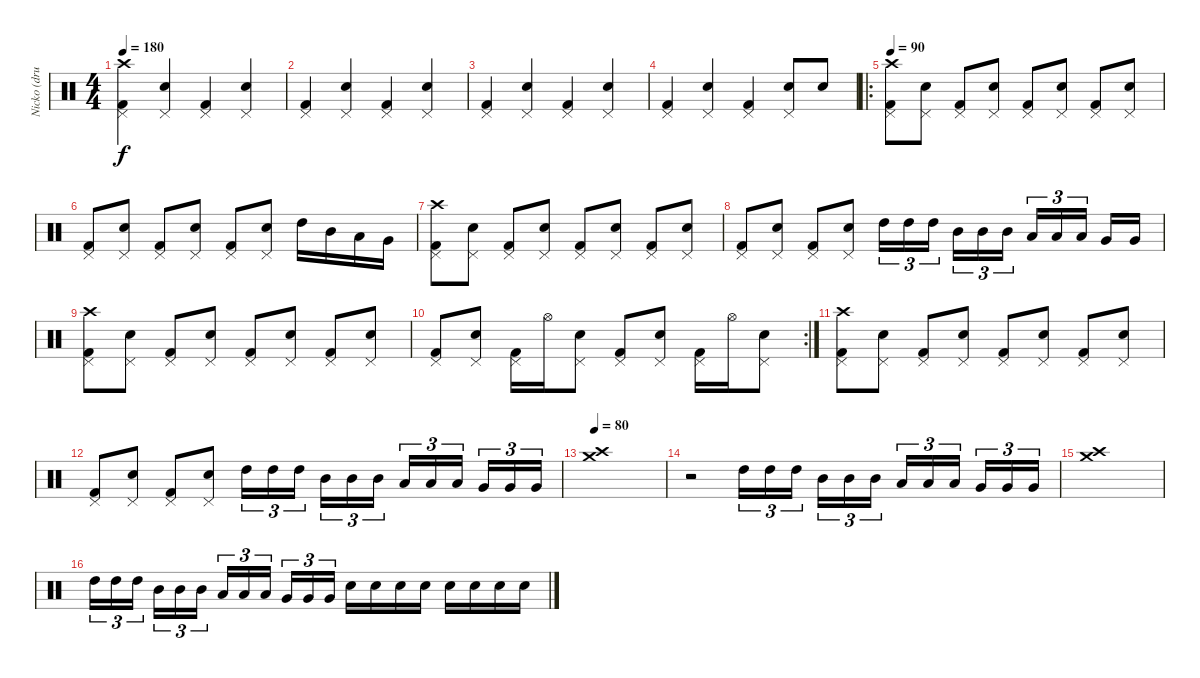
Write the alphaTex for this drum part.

\track ("Nicko (drums)Percussions" "Nicko (dru") {instrument percussion}
\staff {score}
\articulation defaults
\ts (4 4)
\tempo 180
\clef neutral
\ks c
("Pedal Hi-Hat (hit)" "Kick (hit) 2" "Crash high (hit)").4{dy f} ("Pedal Hi-Hat (hit)" "Snare (hit) 2").4 ("Pedal Hi-Hat (hit)" "Kick (hit) 2").4 ("Pedal Hi-Hat (hit)" "Snare (hit) 2").4 |
("Pedal Hi-Hat (hit)" "Kick (hit) 2").4 ("Pedal Hi-Hat (hit)" "Snare (hit) 2").4 ("Pedal Hi-Hat (hit)" "Kick (hit) 2").4 ("Pedal Hi-Hat (hit)" "Snare (hit) 2").4 |
("Pedal Hi-Hat (hit)" "Kick (hit) 2").4 ("Pedal Hi-Hat (hit)" "Snare (hit) 2").4 ("Pedal Hi-Hat (hit)" "Kick (hit) 2").4 ("Pedal Hi-Hat (hit)" "Snare (hit) 2").4 |
("Pedal Hi-Hat (hit)" "Kick (hit) 2").4 ("Pedal Hi-Hat (hit)" "Snare (hit) 2").4 ("Pedal Hi-Hat (hit)" "Kick (hit) 2").4 ("Pedal Hi-Hat (hit)" "Snare (hit) 2").8 "Snare (hit) 2".8 |
\ro
\tempo 90
("Pedal Hi-Hat (hit)" "Kick (hit) 2" "Crash high (hit)").8 ("Pedal Hi-Hat (hit)" "Snare (hit) 2").8 ("Pedal Hi-Hat (hit)" "Kick (hit) 2").8 ("Pedal Hi-Hat (hit)" "Snare (hit) 2").8 ("Pedal Hi-Hat (hit)" "Kick (hit) 2").8 ("Pedal Hi-Hat (hit)" "Snare (hit) 2").8 ("Pedal Hi-Hat (hit)" "Kick (hit) 2").8 ("Pedal Hi-Hat (hit)" "Snare (hit) 2").8 |
("Pedal Hi-Hat (hit)" "Kick (hit) 2").8 ("Pedal Hi-Hat (hit)" "Snare (hit) 2").8 ("Pedal Hi-Hat (hit)" "Kick (hit) 2").8 ("Pedal Hi-Hat (hit)" "Snare (hit) 2").8 ("Pedal Hi-Hat (hit)" "Kick (hit) 2").8 ("Pedal Hi-Hat (hit)" "Snare (hit) 2").8 "High Tom (hit)".16 "Mid Tom (hit)".16 "Low Tom (hit)".16 "Very Low Tom (hit)".16 |
("Pedal Hi-Hat (hit)" "Kick (hit) 2" "Crash high (hit)").8 ("Pedal Hi-Hat (hit)" "Snare (hit) 2").8 ("Pedal Hi-Hat (hit)" "Kick (hit) 2").8 ("Pedal Hi-Hat (hit)" "Snare (hit) 2").8 ("Pedal Hi-Hat (hit)" "Kick (hit) 2").8 ("Pedal Hi-Hat (hit)" "Snare (hit) 2").8 ("Pedal Hi-Hat (hit)" "Kick (hit) 2").8 ("Pedal Hi-Hat (hit)" "Snare (hit) 2").8 |
("Pedal Hi-Hat (hit)" "Kick (hit) 2").8 ("Pedal Hi-Hat (hit)" "Snare (hit) 2").8 ("Pedal Hi-Hat (hit)" "Kick (hit) 2").8 ("Pedal Hi-Hat (hit)" "Snare (hit) 2").8 "High Tom (hit)".16{tu (3 2)} "High Tom (hit)".16{tu (3 2)} "High Tom (hit)".16{tu (3 2)} "Mid Tom (hit)".16{tu (3 2)} "Mid Tom (hit)".16{tu (3 2)} "Mid Tom (hit)".16{tu (3 2)} "Low Tom (hit)".16{tu (3 2)} "Low Tom (hit)".16{tu (3 2)} "Low Tom (hit)".16{tu (3 2)} "Very Low Tom (hit)".16 "Very Low Tom (hit)".16 |
("Pedal Hi-Hat (hit)" "Kick (hit) 2" "Crash high (hit)").8 ("Pedal Hi-Hat (hit)" "Snare (hit) 2").8 ("Pedal Hi-Hat (hit)" "Kick (hit) 2").8 ("Pedal Hi-Hat (hit)" "Snare (hit) 2").8 ("Pedal Hi-Hat (hit)" "Kick (hit) 2").8 ("Pedal Hi-Hat (hit)" "Snare (hit) 2").8 ("Pedal Hi-Hat (hit)" "Kick (hit) 2").8 ("Pedal Hi-Hat (hit)" "Snare (hit) 2").8 |
\rc 2
("Pedal Hi-Hat (hit)" "Kick (hit) 2").8 ("Pedal Hi-Hat (hit)" "Snare (hit) 2").8 ("Pedal Hi-Hat (hit)" "Kick (hit) 2").16 "Hi-Hat (open)".16 ("Pedal Hi-Hat (hit)" "Snare (hit) 2").8 ("Pedal Hi-Hat (hit)" "Kick (hit) 2").8 ("Pedal Hi-Hat (hit)" "Snare (hit) 2").8 ("Pedal Hi-Hat (hit)" "Kick (hit) 2").16 "Hi-Hat (open)".16 ("Pedal Hi-Hat (hit)" "Snare (hit) 2").8 |
("Pedal Hi-Hat (hit)" "Kick (hit) 2" "Crash high (hit)").8 ("Pedal Hi-Hat (hit)" "Snare (hit) 2").8 ("Pedal Hi-Hat (hit)" "Kick (hit) 2").8 ("Pedal Hi-Hat (hit)" "Snare (hit) 2").8 ("Pedal Hi-Hat (hit)" "Kick (hit) 2").8 ("Pedal Hi-Hat (hit)" "Snare (hit) 2").8 ("Pedal Hi-Hat (hit)" "Kick (hit) 2").8 ("Pedal Hi-Hat (hit)" "Snare (hit) 2").8 |
("Pedal Hi-Hat (hit)" "Kick (hit) 2").8 ("Pedal Hi-Hat (hit)" "Snare (hit) 2").8 ("Pedal Hi-Hat (hit)" "Kick (hit) 2").8 ("Pedal Hi-Hat (hit)" "Snare (hit) 2").8 "High Tom (hit)".16{tu (3 2)} "High Tom (hit)".16{tu (3 2)} "High Tom (hit)".16{tu (3 2)} "Mid Tom (hit)".16{tu (3 2)} "Mid Tom (hit)".16{tu (3 2)} "Mid Tom (hit)".16{tu (3 2)} "Low Tom (hit)".16{tu (3 2)} "Low Tom (hit)".16{tu (3 2)} "Low Tom (hit)".16{tu (3 2)} "Very Low Tom (hit)".16{tu (3 2)} "Very Low Tom (hit)".16{tu (3 2)} "Very Low Tom (hit)".16{tu (3 2)} |
\tempo 80
("Crash high (hit)" "Crash medium (hit)").1 |
r.2 "High Tom (hit)".16{tu (3 2)} "High Tom (hit)".16{tu (3 2)} "High Tom (hit)".16{tu (3 2)} "Mid Tom (hit)".16{tu (3 2)} "Mid Tom (hit)".16{tu (3 2)} "Mid Tom (hit)".16{tu (3 2)} "Low Tom (hit)".16{tu (3 2)} "Low Tom (hit)".16{tu (3 2)} "Low Tom (hit)".16{tu (3 2)} "Very Low Tom (hit)".16{tu (3 2)} "Very Low Tom (hit)".16{tu (3 2)} "Very Low Tom (hit)".16{tu (3 2)} |
("Crash high (hit)" "Crash medium (hit)").1 |
"High Tom (hit)".16{tu (3 2)} "High Tom (hit)".16{tu (3 2)} "High Tom (hit)".16{tu (3 2)} "Mid Tom (hit)".16{tu (3 2)} "Mid Tom (hit)".16{tu (3 2)} "Mid Tom (hit)".16{tu (3 2)} "Low Tom (hit)".16{tu (3 2)} "Low Tom (hit)".16{tu (3 2)} "Low Tom (hit)".16{tu (3 2)} "Very Low Tom (hit)".16{tu (3 2)} "Very Low Tom (hit)".16{tu (3 2)} "Very Low Tom (hit)".16{tu (3 2)} "Snare (hit) 2".16 "Snare (hit) 2".16 "Snare (hit) 2".16 "Snare (hit) 2".16 "Snare (hit) 2".16 "Snare (hit) 2".16 "Snare (hit) 2".16 "Snare (hit) 2".16
